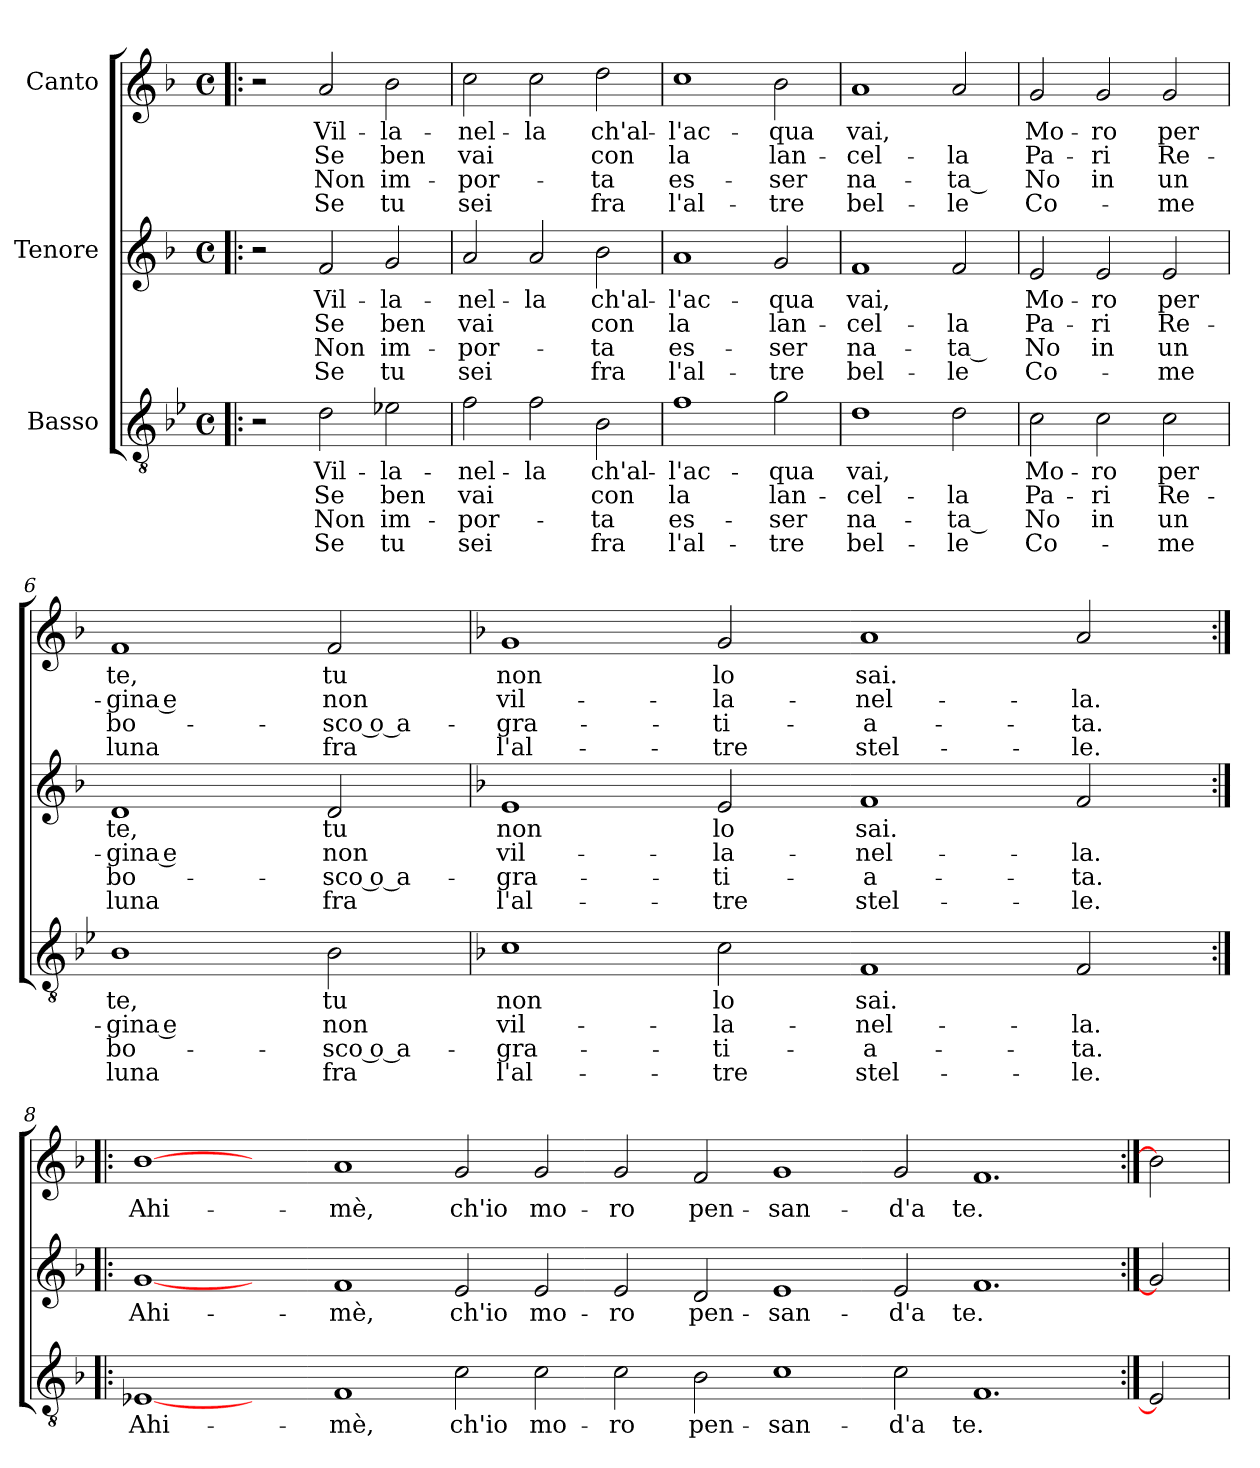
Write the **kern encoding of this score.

**kern	**text	**text	**text	**text	**kern	**text	**text	**text	**text	**kern	**text	**text	**text	**text
*part3	*part3	*part3	*part3	*part3	*part2	*part2	*part2	*part2	*part2	*part1	*part1	*part1	*part1	*part1
*staff3	*staff3	*staff3	*staff3	*staff3	*staff2	*staff2	*staff2	*staff2	*staff2	*staff1	*staff1	*staff1	*staff1	*staff1
*I"Basso	*	*	*	*	*I"Tenore	*	*	*	*	*I"Canto	*	*	*	*
*clefGv2	*	*	*	*	*clefG2	*	*	*	*	*clefG2	*	*	*	*
*	*	*	*	*	*ITrd-3c-5	*	*	*	*	*ITrd-3c-5	*	*	*	*
*k[b-e-]	*	*	*	*	*k[b-e-]	*	*	*	*	*k[b-e-]	*	*	*	*
*B-:	*	*	*	*	*B-:	*	*	*	*	*B-:	*	*	*	*
*M4/4	*	*	*	*	*M4/4	*	*	*	*	*M4/4	*	*	*	*
*met(c)	*	*	*	*	*met(c)	*	*	*	*	*met(c)	*	*	*	*
=1!|:	=1!|:	=1!|:	=1!|:	=1!|:	=1!|:	=1!|:	=1!|:	=1!|:	=1!|:	=1!|:	=1!|:	=1!|:	=1!|:	=1!|:
2r	.	.	.	.	2r	.	.	.	.	2r	.	.	.	.
!	!LO:LY:b	!LO:LY:b	!LO:LY:b	!LO:LY:b	!	!LO:LY:b	!LO:LY:b	!LO:LY:b	!LO:LY:b	!	!LO:LY:b	!LO:LY:b	!LO:LY:b	!LO:LY:b
2d\	Vil-	Se	Non	Se	2b-/	Vil-	Se	Non	Se	2dd/	Vil-	Se	Non	Se
!	!LO:LY:b	!LO:LY:b	!LO:LY:b	!LO:LY:b	!	!LO:LY:b	!LO:LY:b	!LO:LY:b	!LO:LY:b	!	!LO:LY:b	!LO:LY:b	!LO:LY:b	!LO:LY:b
2e-X\	-la-	ben	im-	tu	2cc/	-la-	ben	im-	tu	2ee-\	-la-	ben	im-	tu
=2	=2	=2	=2	=2	=2	=2	=2	=2	=2	=2	=2	=2	=2	=2
!	!LO:LY:b	!LO:LY:b	!LO:LY:b	!LO:LY:b	!	!LO:LY:b	!LO:LY:b	!LO:LY:b	!LO:LY:b	!	!LO:LY:b	!LO:LY:b	!LO:LY:b	!LO:LY:b
2f\	-nel-	vai	-por-	sei	2dd/	-nel-	vai	-por-	sei	2ff\	-nel-	vai	-por-	sei
!	!LO:LY:b	!	!	!	!	!LO:LY:b	!	!	!	!	!LO:LY:b	!	!	!
2f\	-la	.	.	.	2dd/	-la	.	.	.	2ff\	-la	.	.	.
!	!LO:LY:b	!LO:LY:b	!LO:LY:b	!LO:LY:b	!	!LO:LY:b	!LO:LY:b	!LO:LY:b	!LO:LY:b	!	!LO:LY:b	!LO:LY:b	!LO:LY:b	!LO:LY:b
2B-\	ch'al-	con	-ta	fra	2ee-\	ch'al-	con	-ta	fra	2gg\	ch'al-	con	-ta	fra
=3	=3	=3	=3	=3	=3	=3	=3	=3	=3	=3	=3	=3	=3	=3
!	!LO:LY:b	!LO:LY:b	!LO:LY:b	!LO:LY:b	!	!LO:LY:b	!LO:LY:b	!LO:LY:b	!LO:LY:b	!	!LO:LY:b	!LO:LY:b	!LO:LY:b	!LO:LY:b
1f	-l'ac-	la	es-	l'al-	1dd	-l'ac-	la	es-	l'al-	1ff	-l'ac-	la	es-	l'al-
!	!LO:LY:b	!LO:LY:b	!LO:LY:b	!LO:LY:b	!	!LO:LY:b	!LO:LY:b	!LO:LY:b	!LO:LY:b	!	!LO:LY:b	!LO:LY:b	!LO:LY:b	!LO:LY:b
2g\	-qua	lan-	-ser	-tre	2cc/	-qua	lan-	-ser	-tre	2ee-\	-qua	lan-	-ser	-tre
=4	=4	=4	=4	=4	=4	=4	=4	=4	=4	=4	=4	=4	=4	=4
!	!LO:LY:b	!LO:LY:b	!LO:LY:b	!LO:LY:b	!	!LO:LY:b	!LO:LY:b	!LO:LY:b	!LO:LY:b	!	!LO:LY:b	!LO:LY:b	!LO:LY:b	!LO:LY:b
1d	vai,	-cel-	na-	bel-	1b-	vai,	-cel-	na-	bel-	1dd	vai,	-cel-	na-	bel-
!	!	!LO:LY:b	!LO:LY:b	!LO:LY:b	!	!	!LO:LY:b	!LO:LY:b	!LO:LY:b	!	!	!LO:LY:b	!LO:LY:b	!LO:LY:b
2d\	.	-la	-ta [o]	-le	2b-/	.	-la	-ta [o]	-le	2dd/	.	-la	-ta [o]	-le
=5	=5	=5	=5	=5	=5	=5	=5	=5	=5	=5	=5	=5	=5	=5
!	!LO:LY:b	!LO:LY:b	!LO:LY:b	!LO:LY:b	!	!LO:LY:b	!LO:LY:b	!LO:LY:b	!LO:LY:b	!	!LO:LY:b	!LO:LY:b	!LO:LY:b	!LO:LY:b
2c\	Mo-	Pa-	No	Co-	2a/	Mo-	Pa-	No	Co-	2cc/	Mo-	Pa-	No	Co-
!	!LO:LY:b	!LO:LY:b	!LO:LY:b	!	!	!LO:LY:b	!LO:LY:b	!LO:LY:b	!	!	!LO:LY:b	!LO:LY:b	!LO:LY:b	!
2c\	-ro	-ri	in	.	2a/	-ro	-ri	in	.	2cc/	-ro	-ri	in	.
!	!LO:LY:b	!LO:LY:b	!LO:LY:b	!LO:LY:b	!	!LO:LY:b	!LO:LY:b	!LO:LY:b	!LO:LY:b	!	!LO:LY:b	!LO:LY:b	!LO:LY:b	!LO:LY:b
2c\	per	Re-	un	-me	2a/	per	Re-	un	-me	2cc/	per	Re-	un	-me
=6	=6	=6	=6	=6	=6	=6	=6	=6	=6	=6	=6	=6	=6	=6
!	!LO:LY:b	!LO:LY:b	!LO:LY:b	!LO:LY:b	!	!LO:LY:b	!LO:LY:b	!LO:LY:b	!LO:LY:b	!	!LO:LY:b	!LO:LY:b	!LO:LY:b	!LO:LY:b
1B-	te,	-gina e	bo-	luna	1g	te,	-gina e	bo-	luna	1b-	te,	-gina e	bo-	luna
!	!LO:LY:b	!LO:LY:b	!LO:LY:b	!LO:LY:b	!	!LO:LY:b	!LO:LY:b	!LO:LY:b	!LO:LY:b	!	!LO:LY:b	!LO:LY:b	!LO:LY:b	!LO:LY:b
2B-\	tu	non	-sco o a-	fra	2g/	tu	non	-sco o a-	fra	2b-/	tu	non	-sco o a-	fra
!!LO:LB:g=z
=7	=7	=7	=7	=7	=7	=7	=7	=7	=7	=7	=7	=7	=7	=7
*k[b-]	*	*	*	*	*	*	*	*	*	*	*	*	*	*
*F:	*	*	*	*	*	*	*	*	*	*	*	*	*	*
!	!LO:LY:b	!LO:LY:b	!LO:LY:b	!LO:LY:b	!	!LO:LY:b	!LO:LY:b	!LO:LY:b	!LO:LY:b	!	!LO:LY:b	!LO:LY:b	!LO:LY:b	!LO:LY:b
1c	non	vil-	-gra-	l'al-	1a	non	vil-	-gra-	l'al-	1cc	non	vil-	-gra-	l'al-
!	!LO:LY:b	!LO:LY:b	!LO:LY:b	!LO:LY:b	!	!LO:LY:b	!LO:LY:b	!LO:LY:b	!LO:LY:b	!	!LO:LY:b	!LO:LY:b	!LO:LY:b	!LO:LY:b
2c\	lo	-la-	-ti-	-tre	2a/	lo	-la-	-ti-	-tre	2cc/	lo	-la-	-ti-	-tre
!	!LO:LY:b	!LO:LY:b	!LO:LY:b	!LO:LY:b	!	!LO:LY:b	!LO:LY:b	!LO:LY:b	!LO:LY:b	!	!LO:LY:b	!LO:LY:b	!LO:LY:b	!LO:LY:b
1F	sai.	-nel-	-a-	stel-	1b-	sai.	-nel-	-a-	stel-	1dd	sai.	-nel-	-a-	stel-
!	!	!LO:LY:b	!LO:LY:b	!LO:LY:b	!	!	!LO:LY:b	!LO:LY:b	!LO:LY:b	!	!	!LO:LY:b	!LO:LY:b	!LO:LY:b
2F/	.	-la.	-ta.	-le.	2b-/	.	-la.	-ta.	-le.	2dd/	.	-la.	-ta.	-le.
=8:|!|:	=8:|!|:	=8:|!|:	=8:|!|:	=8:|!|:	=8:|!|:	=8:|!|:	=8:|!|:	=8:|!|:	=8:|!|:	=8:|!|:	=8:|!|:	=8:|!|:	=8:|!|:	=8:|!|:
!	!LO:LY:b	!	!	!	!	!LO:LY:b	!	!	!	!	!LO:LY:b	!	!	!
[1E-X	Ahi-	.	.	.	[1cc	Ahi-	.	.	.	[1ee-	Ahi-	.	.	.
2ryy	.	.	.	.	2ryy	.	.	.	.	2ryy	.	.	.	.
!	!LO:LY:b	!	!	!	!	!LO:LY:b	!	!	!	!	!LO:LY:b	!	!	!
1F	-mè,	.	.	.	1b-	-mè,	.	.	.	1dd	-mè,	.	.	.
!	!LO:LY:b	!	!	!	!	!LO:LY:b	!	!	!	!	!LO:LY:b	!	!	!
2c\	ch'io	.	.	.	2a/	ch'io	.	.	.	2cc/	ch'io	.	.	.
!	!LO:LY:b	!	!	!	!	!LO:LY:b	!	!	!	!	!LO:LY:b	!	!	!
2c\	mo-	.	.	.	2a/	mo-	.	.	.	2cc/	mo-	.	.	.
!	!LO:LY:b	!	!	!	!	!LO:LY:b	!	!	!	!	!LO:LY:b	!	!	!
2c\	-ro	.	.	.	2a/	-ro	.	.	.	2cc/	-ro	.	.	.
!	!LO:LY:b	!	!	!	!	!LO:LY:b	!	!	!	!	!LO:LY:b	!	!	!
2B-\	pen-	.	.	.	2g/	pen-	.	.	.	2b-/	pen-	.	.	.
!	!LO:LY:b	!	!	!	!	!LO:LY:b	!	!	!	!	!LO:LY:b	!	!	!
1c	-san-	.	.	.	1a	-san-	.	.	.	1cc	-san-	.	.	.
!	!LO:LY:b	!	!	!	!	!LO:LY:b	!	!	!	!	!LO:LY:b	!	!	!
2c\	-d'a	.	.	.	2a/	-d'a	.	.	.	2cc/	-d'a	.	.	.
!	!LO:LY:b	!	!	!	!	!LO:LY:b	!	!	!	!	!LO:LY:b	!	!	!
1.F	te.	.	.	.	1.b-	te.	.	.	.	1.b-	te.	.	.	.
=9:|!	=9:|!	=9:|!	=9:|!	=9:|!	=9:|!	=9:|!	=9:|!	=9:|!	=9:|!	=9:|!	=9:|!	=9:|!	=9:|!	=9:|!
2E-]	.	.	.	.	2cc]	.	.	.	.	2ee-]	.	.	.	.
=	=	=	=	=	=	=	=	=	=	=	=	=	=	=
*-	*-	*-	*-	*-	*-	*-	*-	*-	*-	*-	*-	*-	*-	*-
